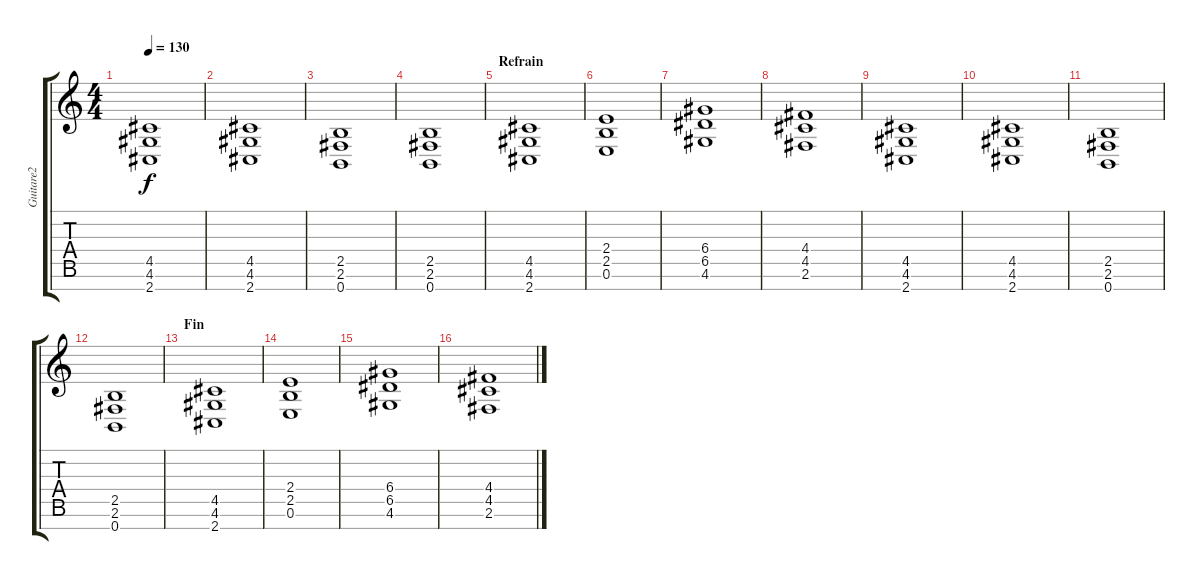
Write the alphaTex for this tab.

\track ("Guitare2" "Guitare2") {instrument distortionguitar}
\staff {score tabs}
\tuning (E4 B3 G3 D3 A2 E2 B1) {hide}
\ts (4 4)
\tempo 130
\clef g2
\ks c
(4.5 4.6 2.7).1{dy f} |
(4.5 4.6 2.7).1 |
(2.5 2.6 0.7).1 |
(2.5 2.6 0.7).1 |
\section ("" "Refrain")
(4.5 4.6 2.7).1 |
(2.4 2.5 0.6).1 |
(6.4 6.5 4.6).1 |
(4.4 4.5 2.6).1 |
(4.5 4.6 2.7).1 |
(4.5 4.6 2.7).1 |
(2.5 2.6 0.7).1 |
(2.5 2.6 0.7).1 |
\section ("" "Fin")
(4.5 4.6 2.7).1 |
(2.4 2.5 0.6).1 |
(6.4 6.5 4.6).1 |
(4.4 4.5 2.6).1
